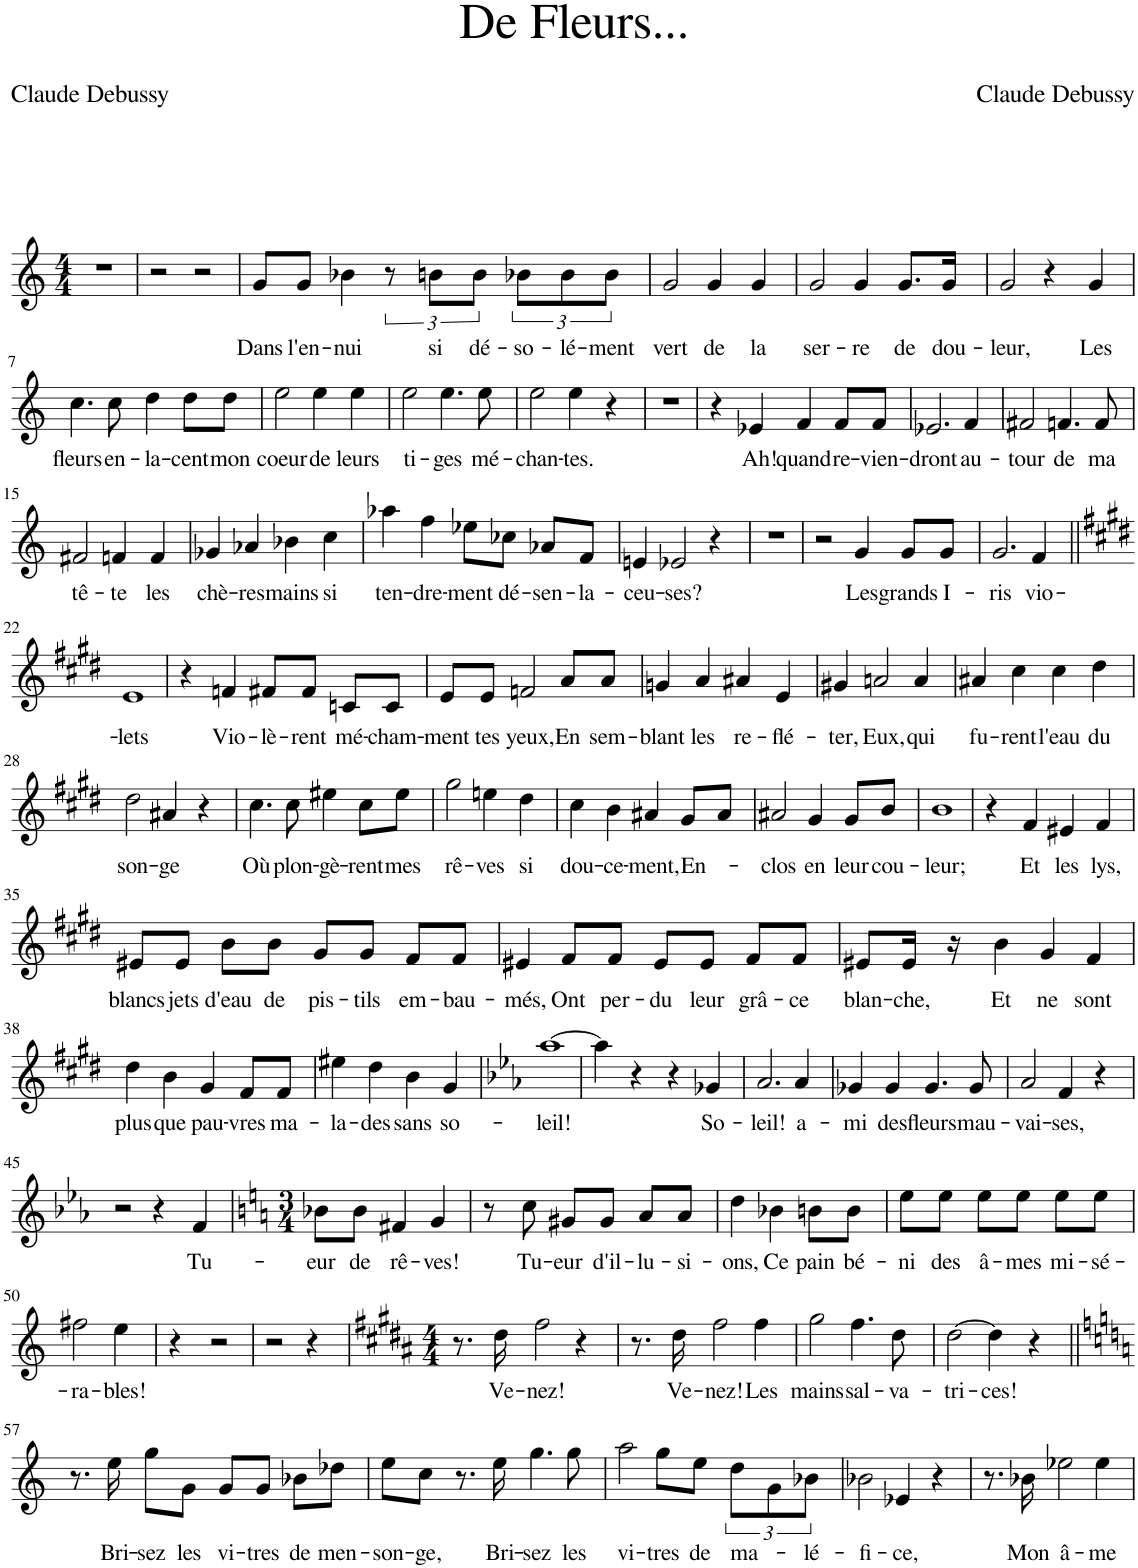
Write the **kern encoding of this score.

**kern	**text
*part1	*part1
*staff1	*staff1
*I"Piano	*
*I'Pno	*
*clefG2	*
*k[]	*
*M4/4	*
=1	=1
1r	.
=2	=2
2r	.
2r	.
=3	=3
!	!LO:LY:b
8g/L	Dans
!	!LO:LY:b
8g/J	l'en-
!	!LO:LY:b
4b-X\	-nui
12r	.
!	!LO:LY:b
12bn\L	si
!	!LO:LY:b
12b\J	dé-
!	!LO:LY:b
12b-X\L	-so-
!	!LO:LY:b
12b-\	-lé-
!	!LO:LY:b
12b-\J	-ment
=4	=4
!	!LO:LY:b
2g/	vert
!	!LO:LY:b
4g/	de
!	!LO:LY:b
4g/	la
=5	=5
!	!LO:LY:b
2g/	ser-
!	!LO:LY:b
4g/	-re
!	!LO:LY:b
8.g/L	de
!	!LO:LY:b
16g/Jk	dou-
=6	=6
!	!LO:LY:b
2g/	-leur,
4r	.
!	!LO:LY:b
4g/	Les
!!LO:LB:g=z
=7	=7
!	!LO:LY:b
4.cc\	fleurs
!	!LO:LY:b
8cc\	en-
!	!LO:LY:b
4dd\	-la-
!	!LO:LY:b
8dd\L	-cent
!	!LO:LY:b
8dd\J	mon
=8	=8
!	!LO:LY:b
2ee\	coeur
!	!LO:LY:b
4ee\	de
!	!LO:LY:b
4ee\	leurs
=9	=9
!	!LO:LY:b
2ee\	ti-
!	!LO:LY:b
4.ee\	-ges
!	!LO:LY:b
8ee\	mé-
=10	=10
!	!LO:LY:b
2ee\	-chan-
!	!LO:LY:b
4ee\	-tes.
4r	.
=11	=11
1r	.
=12	=12
4r	.
!	!LO:LY:b
4e-X/	Ah!
!	!LO:LY:b
4f/	quand
!	!LO:LY:b
8f/L	re-
!	!LO:LY:b
8f/J	-vien-
=13	=13
!	!LO:LY:b
2.e-X/	-dront
!	!LO:LY:b
4f/	au-
=14	=14
!	!LO:LY:b
2f#X/	-tour
!	!LO:LY:b
4.fn/	de
!	!LO:LY:b
8f/	ma
!!LO:LB:g=z
=15	=15
!	!LO:LY:b
2f#X/	tê-
!	!LO:LY:b
4fn/	-te
!	!LO:LY:b
4f/	les
=16	=16
!	!LO:LY:b
4g-X/	chè-
!	!LO:LY:b
4a-X/	-res
!	!LO:LY:b
4b-X\	mains
!	!LO:LY:b
4cc\	si
=17	=17
!	!LO:LY:b
4aa-X\	ten-
!	!LO:LY:b
4ff\	-dre-
!	!LO:LY:b
8ee-X\L	-ment
!	!LO:LY:b
8cc-X\J	dé-
!	!LO:LY:b
8a-X/L	-sen-
!	!LO:LY:b
8f/J	-la-
=18	=18
!	!LO:LY:b
4en/	-ceu-
!	!LO:LY:b
2e-X/	-ses?
4r	.
=19	=19
1r	.
=20	=20
2r	.
!	!LO:LY:b
4g/	Les
!	!LO:LY:b
8g/L	grands
!	!LO:LY:b
8g/J	I-
=21	=21
!	!LO:LY:b
2.g/	-ris
!	!LO:LY:b
4f/	vio-
!!LO:LB:g=z
=22||	=22||
*k[f#c#g#d#]	*
!	!LO:LY:b
1e	-lets
=23	=23
4r	.
!	!LO:LY:b
4fn/	Vio-
!	!LO:LY:b
8f#X/L	-lè-
!	!LO:LY:b
8f#/J	-rent
!	!LO:LY:b
8cn/L	mé-
!	!LO:LY:b
8c/J	-cham-
=24	=24
!	!LO:LY:b
8e/L	-ment
!	!LO:LY:b
8e/J	tes
!	!LO:LY:b
2fn/	yeux,
!	!LO:LY:b
8a/L	En
!	!LO:LY:b
8a/J	sem-
=25	=25
!	!LO:LY:b
4gn/	-blant
!	!LO:LY:b
4a/	les
!	!LO:LY:b
4a#X/	re-
!	!LO:LY:b
4e/	-flé-
=26	=26
!	!LO:LY:b
4g#X/	-ter,
!	!LO:LY:b
2an/	Eux,
!	!LO:LY:b
4a/	qui
=27	=27
!	!LO:LY:b
4a#X/	fu-
!	!LO:LY:b
4cc#\	-rent
!	!LO:LY:b
4cc#\	l'eau
!	!LO:LY:b
4dd#\	du
!!LO:LB:g=z
=28	=28
!	!LO:LY:b
2dd#\	son-
!	!LO:LY:b
4a#X/	-ge
4r	.
=29	=29
!	!LO:LY:b
4.cc#\	Où
!	!LO:LY:b
8cc#\	plon-
!	!LO:LY:b
4ee#X\	-gè-
!	!LO:LY:b
8cc#\L	-rent
!	!LO:LY:b
8ee#\J	mes
=30	=30
!	!LO:LY:b
2gg#\	rê-
!	!LO:LY:b
4een\	-ves
!	!LO:LY:b
4dd#\	si
=31	=31
!	!LO:LY:b
4cc#\	dou-
!	!LO:LY:b
4b\	-ce-
!	!LO:LY:b
4a#X/	-ment,
!	!LO:LY:b
8g#/L	En-
8a#/J	.
=32	=32
!	!LO:LY:b
2a#X/	-clos
!	!LO:LY:b
4g#/	en
!	!LO:LY:b
8g#/L	leur
!	!LO:LY:b
8b/J	cou-
=33	=33
!	!LO:LY:b
1b	-leur;
=34	=34
4r	.
!	!LO:LY:b
4f#/	Et
!	!LO:LY:b
4e#X/	les
!	!LO:LY:b
4f#/	lys,
!!LO:LB:g=z
=35	=35
!	!LO:LY:b
8e#X/L	blancs
!	!LO:LY:b
8e#/J	jets
!	!LO:LY:b
8b\L	d'eau
!	!LO:LY:b
8b\J	de
!	!LO:LY:b
8g#/L	pis-
!	!LO:LY:b
8g#/J	-tils
!	!LO:LY:b
8f#/L	em-
!	!LO:LY:b
8f#/J	-bau-
=36	=36
!	!LO:LY:b
4e#X/	-més,
!	!LO:LY:b
8f#/L	Ont
!	!LO:LY:b
8f#/J	per-
!	!LO:LY:b
8e#/L	-du
!	!LO:LY:b
8e#/J	leur
!	!LO:LY:b
8f#/L	grâ-
!	!LO:LY:b
8f#/J	-ce
=37	=37
!	!LO:LY:b
8e#X/L	blan-
!	!LO:LY:b
16e#/Jk	-che,
16r	.
!	!LO:LY:b
4b\	Et
!	!LO:LY:b
4g#/	ne
!	!LO:LY:b
4f#/	sont
!!LO:LB:g=z
=38	=38
!	!LO:LY:b
4dd#\	plus
!	!LO:LY:b
4b\	que
!	!LO:LY:b
4g#/	pau-
!	!LO:LY:b
8f#/L	-vres
!	!LO:LY:b
8f#/J	ma-
=39	=39
!	!LO:LY:b
4ee#X\	-la-
!	!LO:LY:b
4dd#\	-des
!	!LO:LY:b
4b\	sans
!	!LO:LY:b
4g#/	so-
=40	=40
*k[b-e-a-]	*
!	!LO:LY:b
[1aa-	-leil!
=41	=41
4aa-\]	.
4r	.
4r	.
!	!LO:LY:b
4g-X/	So-
=42	=42
!	!LO:LY:b
2.a-/	-leil!
!	!LO:LY:b
4a-/	a-
=43	=43
!	!LO:LY:b
4g-X/	-mi
!	!LO:LY:b
4g-/	des
!	!LO:LY:b
4.g-/	fleurs
!	!LO:LY:b
8g-/	mau-
=44	=44
!	!LO:LY:b
2a-/	-vai-
!	!LO:LY:b
4f/	-ses,
4r	.
!!LO:LB:g=z
=45	=45
2r	.
4r	.
!	!LO:LY:b
4f/	Tu-
=46	=46
*k[]	*
*M3/4	*
!	!LO:LY:b
8b-X\L	-eur
!	!LO:LY:b
8b-\J	de
!	!LO:LY:b
4f#X/	rê-
!	!LO:LY:b
4g/	-ves!
=47	=47
8r	.
!	!LO:LY:b
8cc\	Tu-
!	!LO:LY:b
8g#X/L	-eur
!	!LO:LY:b
8g#/J	d'il-
!	!LO:LY:b
8a/L	-lu-
!	!LO:LY:b
8a/J	-si-
=48	=48
!	!LO:LY:b
4dd\	-ons,
!	!LO:LY:b
4b-X\	Ce
!	!LO:LY:b
8bn\L	pain
!	!LO:LY:b
8b\J	bé-
=49	=49
!	!LO:LY:b
8ee\L	-ni
!	!LO:LY:b
8ee\J	des
!	!LO:LY:b
8ee\L	â-
!	!LO:LY:b
8ee\J	-mes
!	!LO:LY:b
8ee\L	mi-
!	!LO:LY:b
8ee\J	-sé-
!!LO:LB:g=z
=50	=50
!	!LO:LY:b
2ff#X\	-ra-
!	!LO:LY:b
4ee\	-bles!
=51	=51
4r	.
2r	.
=52	=52
2r	.
4r	.
=53	=53
*k[f#c#g#d#a#]	*
*M4/4	*
8.r	.
!	!LO:LY:b
16dd#\	Ve-
!	!LO:LY:b
2ff#\	-nez!
4r	.
=54	=54
8.r	.
!	!LO:LY:b
16dd#\	Ve-
!	!LO:LY:b
2ff#\	-nez!
!	!LO:LY:b
4ff#\	Les
=55	=55
!	!LO:LY:b
2gg#\	mains
!	!LO:LY:b
4.ff#\	sal-
!	!LO:LY:b
8dd#\	-va-
=56	=56
!	!LO:LY:b
[2dd#\	-tri-
!	!LO:LY:b
4dd#\]	-ces!
4r	.
!!LO:LB:g=z
=57||	=57||
*k[]	*
8.r	.
!	!LO:LY:b
16ee\	Bri-
!	!LO:LY:b
8gg\L	-sez
!	!LO:LY:b
8g\J	les
!	!LO:LY:b
8g/L	vi-
!	!LO:LY:b
8g/J	-tres
!	!LO:LY:b
8b-X\L	de
!	!LO:LY:b
8dd-X\J	men-
=58	=58
!	!LO:LY:b
8ee\L	-son-
!	!LO:LY:b
8cc\J	-ge,
8.r	.
!	!LO:LY:b
16ee\	Bri-
!	!LO:LY:b
4.gg\	-sez
!	!LO:LY:b
8gg\	les
=59	=59
!	!LO:LY:b
2aa\	vi-
!	!LO:LY:b
8gg\L	-tres
!	!LO:LY:b
8ee\J	de
!	!LO:LY:b
12dd\L	ma-
12g\	.
!	!LO:LY:b
12b-X\J	-lé-
=60	=60
!	!LO:LY:b
2b-X\	-fi-
!	!LO:LY:b
4e-X/	-ce,
4r	.
=61	=61
8.r	.
!	!LO:LY:b
16b-X\	Mon
!	!LO:LY:b
2ee-X\	â-
!	!LO:LY:b
4ee-\	-me
=	=
*-	*-
